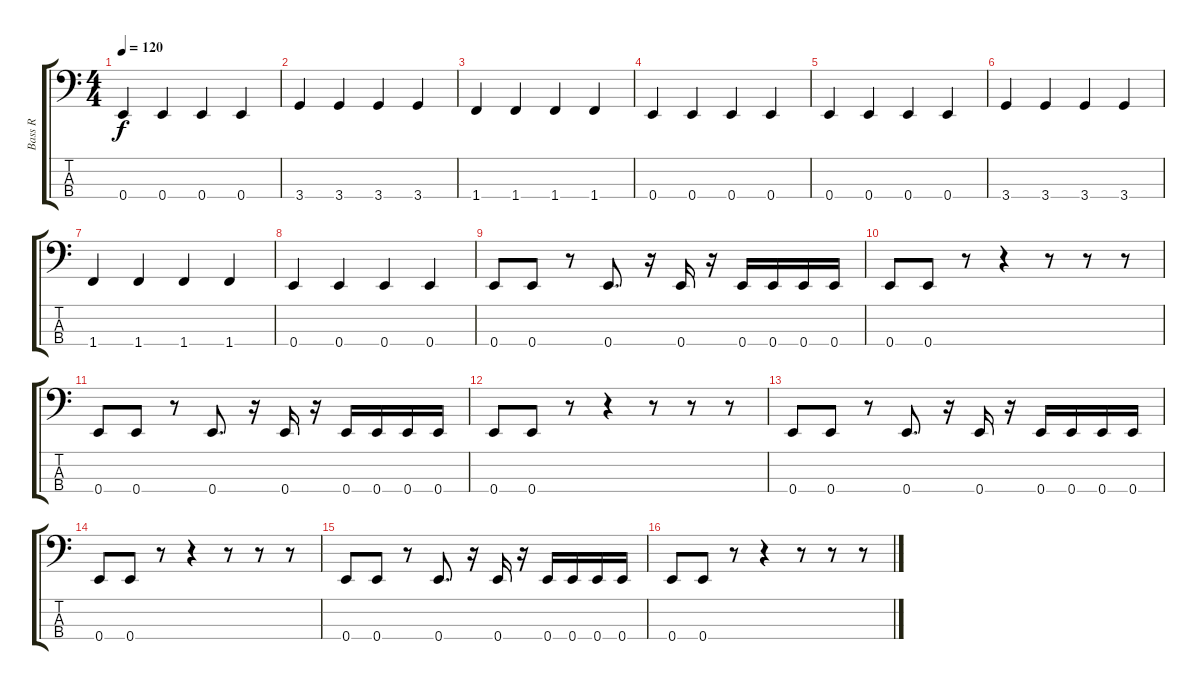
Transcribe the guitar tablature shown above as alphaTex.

\track ("Bass R" "Bass R") {instrument electricbassfinger}
\staff {score tabs}
\tuning (G2 D2 A1 E1) {hide}
\ts (4 4)
\tempo 120
\clef f4
\ks c
0.4.4{dy f} 0.4.4 0.4.4 0.4.4 |
3.4.4 3.4.4 3.4.4 3.4.4 |
1.4.4 1.4.4 1.4.4 1.4.4 |
0.4.4 0.4.4 0.4.4 0.4.4 |
0.4.4 0.4.4 0.4.4 0.4.4 |
3.4.4 3.4.4 3.4.4 3.4.4 |
1.4.4 1.4.4 1.4.4 1.4.4 |
0.4.4 0.4.4 0.4.4 0.4.4 |
0.4.8 0.4.8 r.8 0.4.8{d} r.16 0.4.16 r.16 0.4.16 0.4.16 0.4.16 0.4.16 |
0.4.8 0.4.8 r.8 r.4 r.8 r.8 r.8 |
0.4.8 0.4.8 r.8 0.4.8{d} r.16 0.4.16 r.16 0.4.16 0.4.16 0.4.16 0.4.16 |
0.4.8 0.4.8 r.8 r.4 r.8 r.8 r.8 |
0.4.8 0.4.8 r.8 0.4.8{d} r.16 0.4.16 r.16 0.4.16 0.4.16 0.4.16 0.4.16 |
0.4.8 0.4.8 r.8 r.4 r.8 r.8 r.8 |
0.4.8 0.4.8 r.8 0.4.8{d} r.16 0.4.16 r.16 0.4.16 0.4.16 0.4.16 0.4.16 |
0.4.8 0.4.8 r.8 r.4 r.8 r.8 r.8
